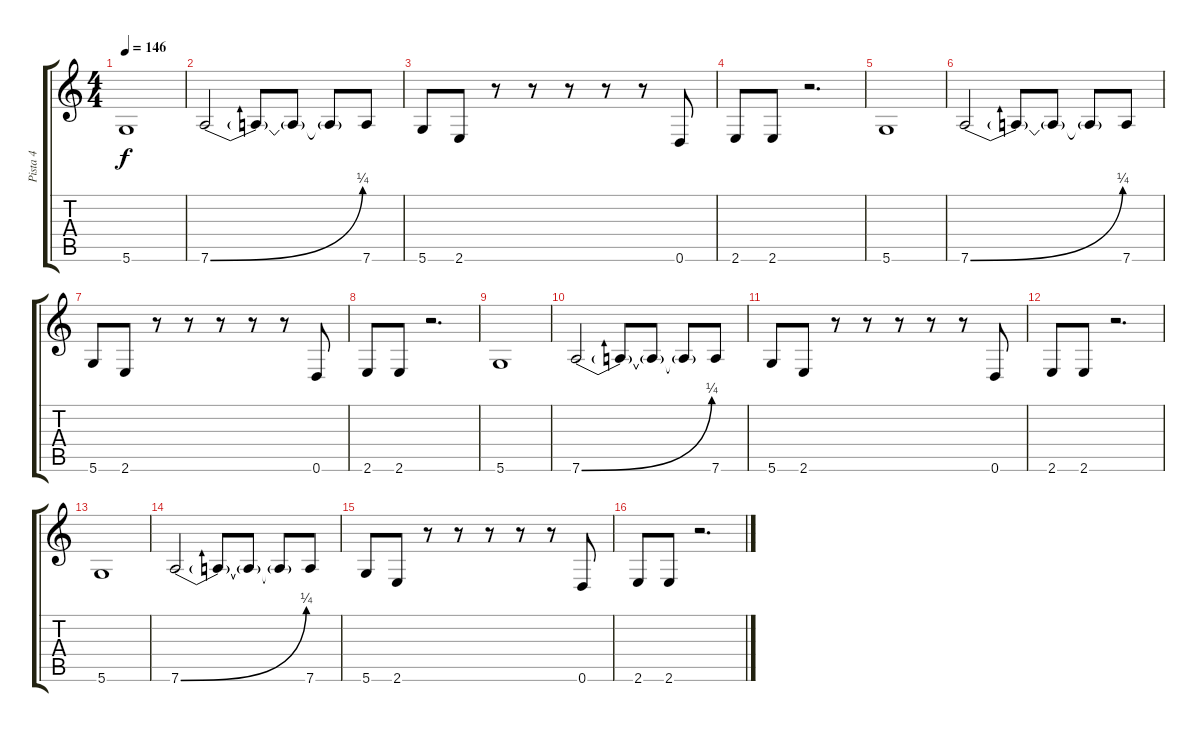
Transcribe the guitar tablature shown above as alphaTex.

\track ("Pista 4" "Pista 4") {instrument distortionguitar}
\staff {score tabs}
\tuning (E4 B3 G3 D3 A2 D2) {hide}
\ts (4 4)
\tempo 146
\clef g2
\ks c
5.6.1{dy f} |
7.6{be (bend 0 0 60 1)}.2 7.6{t}.8 7.6{t}.8 7.6{t}.8 7.6.8 |
5.6.8 2.6.8 r.8 r.8 r.8 r.8 r.8 0.6.8 |
2.6.8 2.6.8 r.2{d} |
5.6.1 |
7.6{be (bend 0 0 60 1)}.2 7.6{t}.8 7.6{t}.8 7.6{t}.8 7.6.8 |
5.6.8 2.6.8 r.8 r.8 r.8 r.8 r.8 0.6.8 |
2.6.8 2.6.8 r.2{d} |
5.6.1 |
7.6{be (bend 0 0 60 1)}.2 7.6{t}.8 7.6{t}.8 7.6{t}.8 7.6.8 |
5.6.8 2.6.8 r.8 r.8 r.8 r.8 r.8 0.6.8 |
2.6.8 2.6.8 r.2{d} |
5.6.1 |
7.6{be (bend 0 0 60 1)}.2 7.6{t}.8 7.6{t}.8 7.6{t}.8 7.6.8 |
5.6.8 2.6.8 r.8 r.8 r.8 r.8 r.8 0.6.8 |
2.6.8 2.6.8 r.2{d}
